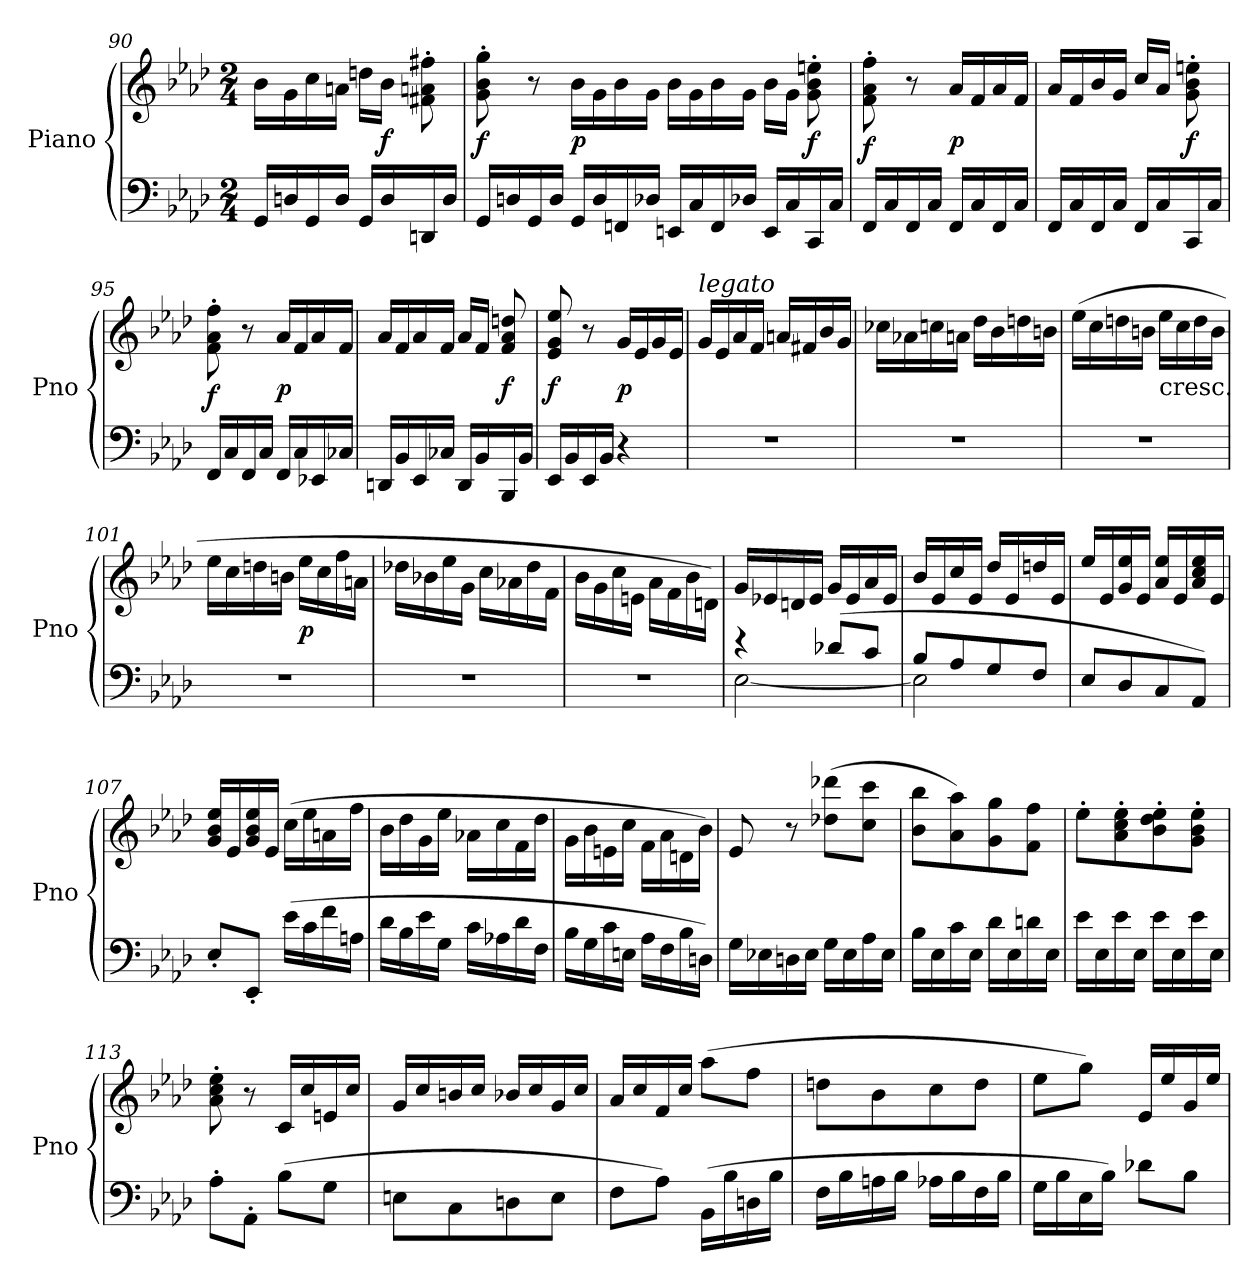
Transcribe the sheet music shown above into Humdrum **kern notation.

**kern	**kern	**dynam
*part1	*part1	*part1
*staff2	*staff1	*staff1/2
*I"Piano	*	*
*I'Pno	*	*
*clefF4	*clefG2	*
*k[b-e-a-d-]	*k[b-e-a-d-]	*
*A-:	*A-:	*
*M2/4	*M2/4	*
=90	=90	=90
16GGLL	16b-\LL	.
16Dn	16g\	.
16GG	16cc\	.
16DJJ	16an\JJ	.
16GGLL	16ddnLL	.
16D	16b-JJ	f
16DDn	8f#X' 8an' 8ff#X'	.
16DJJ	.	.
=91	=91	=91
16GGLL	8g' 8b-' 8gg'	f
16Dn	.	.
16GG	8r	.
16DJJ	.	.
16GGLL	16b-\LL	p
16D	16g\	.
16FFn	16b-\	.
16D-XJJ	16g\JJ	.
16EEnLL	16b-\LL	.
16C	16g\	.
16FF	16b-\	.
16D-XJJ	16g\JJ	.
16EELL	16b-\LL	.
16C	16g\JJ	.
16CC	8g' 8b-' 8een'	f
16CJJ	.	.
=93	=93	=93
16FFLL	8f' 8a-' 8ff'	f
16C	.	.
16FF	8r	.
16CJJ	.	.
16FFLL	16a-LL	p
16C	16f	.
16FF	16a-	.
16CJJ	16fJJ	.
=94	=94	=94
16FFLL	16a-LL	.
16C	16f	.
16FF	16b-	.
16CJJ	16gJJ	.
16FFLL	16cc/LL	.
16C	16a-/JJ	.
16CC	8g' 8b-' 8een'	f
16CJJ	.	.
=95	=95	=95
16FFLL	8f' 8a-' 8ff'	f
16C	.	.
16FF	8r	.
16CJJ	.	.
16FFLL	16a-LL	p
16C	16f	.
16EE-X	16a-	.
16C-XJJ	16fJJ	.
=96	=96	=96
16DDnLL	16a-LL	.
16BB-	16f	.
16EE-	16a-	.
16C-XJJ	16fJJ	.
16DDLL	16a-LL	.
16BB-	16fJJ	.
16BBB-	8f 8a- 8ddn	f
16BB-JJ	.	.
=97	=97	=97
16EE-LL	8e- 8g 8ee-	f
16BB-	.	.
16EE-	8r	.
16BB-JJ	.	.
4r	16gLL	p
.	16e-	.
.	16g	.
.	16e-JJ	.
=98	=98	=98
!	!LO:TX:a:i:t=legato	!
2r	16gLL	.
.	16e-	.
.	16a-	.
.	16fJJ	.
.	16anLL	.
.	16f#X	.
.	16b-	.
.	16gJJ	.
=99	=99	=99
2r	16cc-XLL	.
.	16a-X	.
.	16ccn	.
.	16anJJ	.
.	16dd-LL	.
.	16b-	.
.	16ddn	.
.	16bnJJ	.
=100	=100	=100
2r	(16ee-LL	.
.	16cc	.
.	16ddn	.
.	16bnJJ	.
!	!LO:TX:c:t=cresc.	!
.	16ee-LL	.
.	16cc	.
.	16dd	.
.	16bJJ	.
=101	=101	=101
2r	16ee-LL	.
.	16cc	.
.	16ddn	.
.	16bnJJ	.
.	16ee-LL	p
.	16cc	.
.	16ff	.
.	16anJJ	.
=102	=102	=102
2r	16dd-XLL	.
.	16b-X	.
.	16ee-	.
.	16gJJ	.
.	16cc\LL	.
.	16a-X\	.
.	16dd-\	.
.	16f\JJ	.
=103	=103	=103
2r	16b-\LL	.
.	16g\	.
.	16cc\	.
.	16en\JJ	.
.	16a-\LL	.
.	16f\	.
.	16b-\	.
.	16dn\JJ)	.
=104	=104	=104
*^	*	*
4r	[2E-	16gLL	.
.	.	16e-X	.
.	.	16dn	.
.	.	16e-JJ	.
(8d-XL	.	16gLL	.
.	.	16e-	.
8cJ	.	16a-	.
.	.	16e-JJ	.
=105	=105	=105	=105
8B-L	2E-]	16b-LL	.
.	.	16e-	.
8A-	.	16cc	.
.	.	16e-JJ	.
8G	.	16dd-LL	.
.	.	16e-	.
8FJ	.	16ddn	.
.	.	16e-JJ	.
*v	*v	*	*
=106	=106	=106
8E-L	16ee-LL	.
.	16e-	.
8D-	16g 16ee-	.
.	16e-JJ	.
8C	16a- 16ee-LL	.
.	16e-	.
8AA-J)	16a- 16cc 16ee-	.
.	16e-JJ	.
=107	=107	=107
8E-'L	16g 16b- 16ee-LL	.
.	16e-	.
8EE-'J	16g 16b- 16ee-	.
.	16e-JJ	.
(16e-LL	(16ccLL	.
16c	16ee-	.
16f	16an	.
16AnJJ	16ffJJ	.
=108	=108	=108
16d-LL	16b-LL	.
16B-	16dd-	.
16e-	16g	.
16GJJ	16ee-JJ	.
16cLL	16a-X\LL	.
16A-X	16cc\	.
16d-	16f\	.
16FJJ	16dd-\JJ	.
=109	=109	=109
16B-LL	16g\LL	.
16G	16b-\	.
16c	16en\	.
16EnJJ	16cc\JJ	.
16A-LL	16f\LL	.
16F	16a-\	.
16B-	16dn\	.
16DnJJ)	16b-\JJ)	.
=110	=110	=110
16GLL	8e-	.
16E-X	.	.
16Dn	8r	.
16E-JJ	.	.
16GLL	(8dd-X 8ddd-XL	.
16E-	.	.
16A-	8cc 8cccJ	.
16E-JJ	.	.
=111	=111	=111
16B-LL	8b- 8bb-L	.
16E-	.	.
16c	8a- 8aa-)	.
16E-JJ	.	.
16d-LL	8g 8gg	.
16E-	.	.
16dn	8f 8ffJ	.
16E-JJ	.	.
=112	=112	=112
16e-LL	8ee-'L	.
16E-	.	.
16e-	8a-' 8cc' 8ee-'	.
16E-JJ	.	.
16e-LL	8b-' 8dd-' 8ee-'	.
16E-	.	.
16e-	8g' 8b-' 8ee-'J	.
16E-JJ	.	.
=113	=113	=113
8A-'L	8a-' 8cc' 8ee-'	.
8AA-'J	8r	.
(8B-L	16cLL	.
.	16cc	.
8GJ	16en	.
.	16ccJJ	.
=114	=114	=114
8EnL	16gLL	.
.	16cc	.
8C	16bn	.
.	16ccJJ	.
8Dn	16b-XLL	.
.	16cc	.
8EJ	16g	.
.	16ccJJ	.
=115	=115	=115
8FL	16a-LL	.
.	16cc	.
8A-J)	16f	.
.	16ccJJ	.
(16BB-LL	(8aa-L	.
16B-	.	.
16Dn	8ffJ	.
16B-JJ	.	.
=116	=116	=116
16FLL	8ddnL	.
16B-	.	.
16An	8b-	.
16B-JJ	.	.
16A-XLL	8cc	.
16B-	.	.
16F	8ddJ	.
16B-JJ	.	.
=117	=117	=117
16GLL	8ee-L	.
16B-	.	.
16E-	8ggJ)	.
16B-JJ)	.	.
8d-XL	16e-LL	.
.	16ee-	.
8B-J	16g	.
.	16ee-JJ	.
=	=	=
*-	*-	*-
